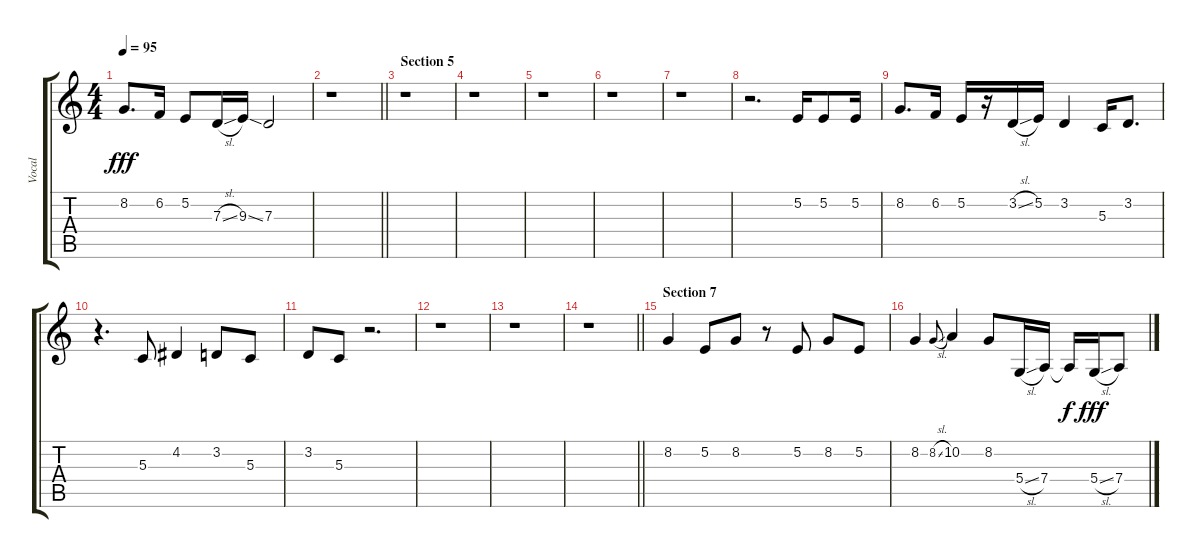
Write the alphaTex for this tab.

\track ("Vocal" "Vocal") {instrument lead6voice}
\staff {score tabs}
\tuning (E4 B3 G3 D3 A2 E2) {hide}
\ts (4 4)
\tempo 95
\clef g2
\ks c
8.2.8{d dy fff} 6.2.16 5.2.8 7.3{sl}.16 9.3{ss}.16 7.3.2 |
\barLineRight lightlight
r.1 |
\section ("" "Section 5")
r.1 |
r.1 |
r.1 |
r.1 |
r.1 |
r.2{d} 5.2.16 5.2.8 5.2.16 |
8.2.8{d} 6.2.16 5.2.16 r.16 3.2{sl}.16 5.2.16 3.2.4 5.3.16 3.2.8{d} |
r.4{d} 5.3.8 4.2.4 3.2.8 5.3.8 |
3.2.8 5.3.8 r.2{d} |
r.1 |
r.1 |
\barLineRight lightlight
r.1 |
\section ("" "Section 7")
8.2.4 5.2.8 8.2.8 r.8 5.2.8 8.2.8 5.2.8 |
8.2.4 8.2{sl}.8{gr onbeat} 10.2.4 8.2.8 5.4{sl}.16 7.4.16 7.4{t}.16{dy f} 5.4{sl}.16{dy fff} 7.4.8
